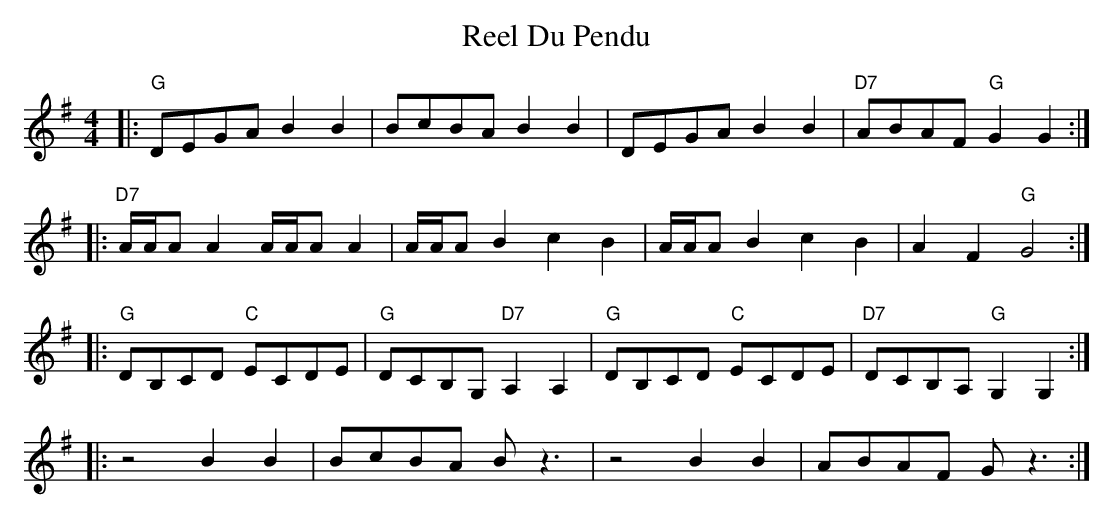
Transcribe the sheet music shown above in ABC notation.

X:1
T: Reel Du Pendu
M: 4/4
L: 1/8
K: Gmaj
|:"G"DEGA B2B2|BcBA B2B2|DEGA B2B2|"D7"ABAF "G"G2G2:|
|:"D7"A/A/AA2 A/A/AA2|A/A/AB2 c2B2|A/A/AB2 c2B2|A2F2 "G"G4:|
|:"G"DB,CD "C"ECDE|"G"DCB,G, "D7"A,2A,2|"G"DB,CD "C"ECDE|"D7"DCB,A, "G"G,2G,2:|
|:z4 B2B2|BcBA Bz3|z4 B2B2|ABAF G z3:|
